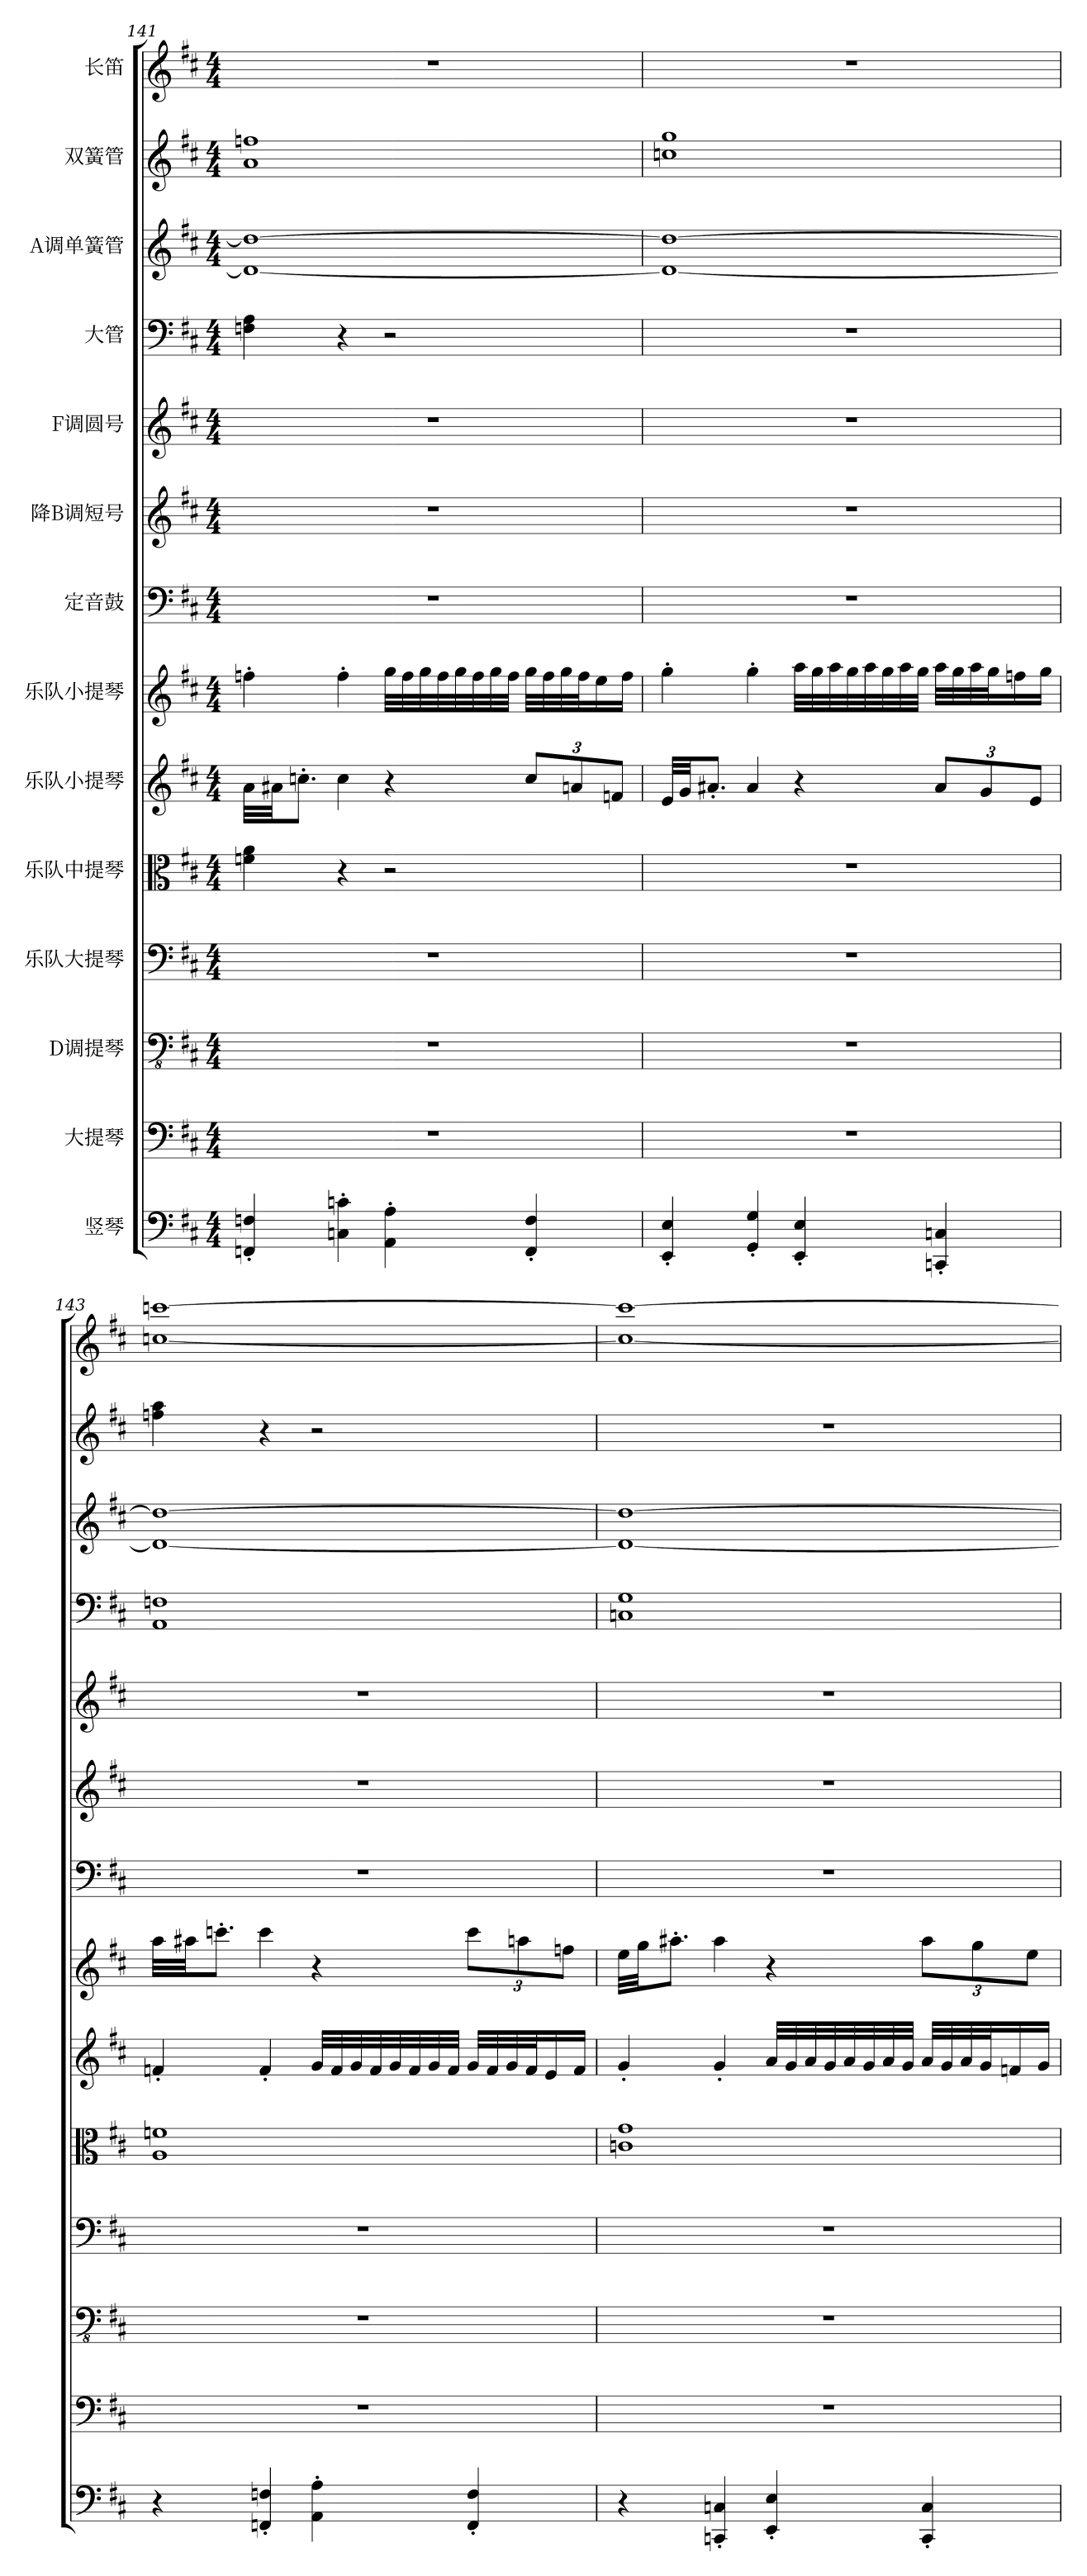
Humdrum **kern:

**kern	**kern	**kern	**kern	**kern	**kern	**kern	**kern	**kern	**kern	**kern	**kern	**kern	**kern
*part14	*part13	*part12	*part11	*part10	*part9	*part8	*part7	*part6	*part5	*part4	*part3	*part2	*part1
*staff14	*staff13	*staff12	*staff11	*staff10	*staff9	*staff8	*staff7	*staff6	*staff5	*staff4	*staff3	*staff2	*staff1
*I"竖琴	*I"大提琴	*I"D调提琴	*I"乐队大提琴	*I"乐队中提琴	*I"乐队小提琴	*I"乐队小提琴	*I"定音鼓	*I"降B调短号	*I"F调圆号	*I"大管	*I"A调单簧管	*I"双簧管	*I"长笛
*clefF4	*clefF4	*clefFv4	*clefF4	*clefC3	*clefG2	*clefG2	*clefF4	*clefG2	*clefG2	*clefF4	*clefG2	*clefG2	*clefG2
*	*	*ITrd7c12	*	*	*	*	*	*ITrd1c2	*ITrd4c7	*	*ITrd2c3	*	*
*k[f#c#]	*k[f#c#]	*k[f#c#]	*k[f#c#]	*k[f#c#]	*k[f#c#]	*k[f#c#]	*k[f#c#]	*k[]	*k[f#]	*k[f#c#]	*k[f#c#g#d#a#]	*k[f#c#]	*k[f#c#]
*M4/4	*M4/4	*M4/4	*M4/4	*M4/4	*M4/4	*M4/4	*M4/4	*M4/4	*M4/4	*M4/4	*M4/4	*M4/4	*M4/4
=141	=141	=141	=141	=141	=141	=141	=141	=141	=141	=141	=141	=141	=141
4FFn/' 4Fn/'	1r	1r	1r	4fn\ 4a\	32a\LLL	4ffn'\	1r	1r	1r	4Fn\ 4A\	1B#_ 1b#_	1a 1ffn	1r
.	.	.	.	.	32a#X\JJ	.	.	.	.	.	.	.	.
.	.	.	.	.	8.ccn'\J	.	.	.	.	.	.	.	.
4Cn\' 4cn\'	.	.	.	4r	4cc\	4ff'\	.	.	.	4r	.	.	.
4AA\' 4A\'	.	.	.	2r	4r	32gg\LLL	.	.	.	2r	.	.	.
.	.	.	.	.	.	32ff\	.	.	.	.	.	.	.
.	.	.	.	.	.	32gg\	.	.	.	.	.	.	.
.	.	.	.	.	.	32ff\	.	.	.	.	.	.	.
.	.	.	.	.	.	32gg\	.	.	.	.	.	.	.
.	.	.	.	.	.	32ff\	.	.	.	.	.	.	.
.	.	.	.	.	.	32gg\	.	.	.	.	.	.	.
.	.	.	.	.	.	32ff\JJJ	.	.	.	.	.	.	.
*	*	*	*	*	*Xbrackettup	*	*	*	*	*	*	*	*
4FF/' 4F/'	.	.	.	.	12cc/L	32gg\LLL	.	.	.	.	.	.	.
.	.	.	.	.	.	32ff\	.	.	.	.	.	.	.
.	.	.	.	.	.	32gg\	.	.	.	.	.	.	.
.	.	.	.	.	12an/	.	.	.	.	.	.	.	.
.	.	.	.	.	.	32ff\J	.	.	.	.	.	.	.
.	.	.	.	.	.	16ee\	.	.	.	.	.	.	.
.	.	.	.	.	12fn/J	.	.	.	.	.	.	.	.
.	.	.	.	.	.	16ff\JJ	.	.	.	.	.	.	.
!!LO:PB:g=z
=142	=142	=142	=142	=142	=142	=142	=142	=142	=142	=142	=142	=142	=142
4EE/' 4E/'	1r	1r	1r	1r	32e/LLL	4gg'\	1r	1r	1r	1r	1B#_ 1b#_	1ccn 1gg	1r
.	.	.	.	.	32g/JJ	.	.	.	.	.	.	.	.
.	.	.	.	.	8.a#X'/J	.	.	.	.	.	.	.	.
4GG/' 4G/'	.	.	.	.	4a#/	4gg'\	.	.	.	.	.	.	.
4EE/' 4E/'	.	.	.	.	4r	32aa\LLL	.	.	.	.	.	.	.
.	.	.	.	.	.	32gg\	.	.	.	.	.	.	.
.	.	.	.	.	.	32aa\	.	.	.	.	.	.	.
.	.	.	.	.	.	32gg\	.	.	.	.	.	.	.
.	.	.	.	.	.	32aa\	.	.	.	.	.	.	.
.	.	.	.	.	.	32gg\	.	.	.	.	.	.	.
.	.	.	.	.	.	32aa\	.	.	.	.	.	.	.
.	.	.	.	.	.	32gg\JJJ	.	.	.	.	.	.	.
4CCn/' 4Cn/'	.	.	.	.	12a#/L	32aa\LLL	.	.	.	.	.	.	.
.	.	.	.	.	.	32gg\	.	.	.	.	.	.	.
.	.	.	.	.	.	32aa\	.	.	.	.	.	.	.
.	.	.	.	.	12g/	.	.	.	.	.	.	.	.
.	.	.	.	.	.	32gg\J	.	.	.	.	.	.	.
.	.	.	.	.	.	16ffn\	.	.	.	.	.	.	.
.	.	.	.	.	12e/J	.	.	.	.	.	.	.	.
.	.	.	.	.	.	16gg\JJ	.	.	.	.	.	.	.
=143	=143	=143	=143	=143	=143	=143	=143	=143	=143	=143	=143	=143	=143
4r	1r	1r	1r	1A 1fn	4fn'/	32aa\LLL	1r	1r	1r	1AA 1Fn	1B#_ 1b#_	4ffn\ 4aa\	[1ccn [1cccn
.	.	.	.	.	.	32aa#X\JJ	.	.	.	.	.	.	.
.	.	.	.	.	.	8.cccn'\J	.	.	.	.	.	.	.
4FFn/' 4Fn/'	.	.	.	.	4f'/	4ccc\	.	.	.	.	.	4r	.
4AA\' 4A\'	.	.	.	.	32g/LLL	4r	.	.	.	.	.	2r	.
.	.	.	.	.	32f/	.	.	.	.	.	.	.	.
.	.	.	.	.	32g/	.	.	.	.	.	.	.	.
.	.	.	.	.	32f/	.	.	.	.	.	.	.	.
.	.	.	.	.	32g/	.	.	.	.	.	.	.	.
.	.	.	.	.	32f/	.	.	.	.	.	.	.	.
.	.	.	.	.	32g/	.	.	.	.	.	.	.	.
.	.	.	.	.	32f/JJJ	.	.	.	.	.	.	.	.
*	*	*	*	*	*	*Xbrackettup	*	*	*	*	*	*	*
4FF/' 4F/'	.	.	.	.	32g/LLL	12ccc\L	.	.	.	.	.	.	.
.	.	.	.	.	32f/	.	.	.	.	.	.	.	.
.	.	.	.	.	32g/	.	.	.	.	.	.	.	.
.	.	.	.	.	.	12aan\	.	.	.	.	.	.	.
.	.	.	.	.	32f/J	.	.	.	.	.	.	.	.
.	.	.	.	.	16e/	.	.	.	.	.	.	.	.
.	.	.	.	.	.	12ffn\J	.	.	.	.	.	.	.
.	.	.	.	.	16f/JJ	.	.	.	.	.	.	.	.
!!LO:PB:g=z
=144	=144	=144	=144	=144	=144	=144	=144	=144	=144	=144	=144	=144	=144
4r	1r	1r	1r	1cn 1g	4g'/	32ee\LLL	1r	1r	1r	1Cn 1G	1B#_ 1b#_	1r	1cc_ 1ccc_
.	.	.	.	.	.	32gg\JJ	.	.	.	.	.	.	.
.	.	.	.	.	.	8.aa#X'\J	.	.	.	.	.	.	.
4CCn/' 4Cn/'	.	.	.	.	4g'/	4aa#\	.	.	.	.	.	.	.
4EE/' 4E/'	.	.	.	.	32a/LLL	4r	.	.	.	.	.	.	.
.	.	.	.	.	32g/	.	.	.	.	.	.	.	.
.	.	.	.	.	32a/	.	.	.	.	.	.	.	.
.	.	.	.	.	32g/	.	.	.	.	.	.	.	.
.	.	.	.	.	32a/	.	.	.	.	.	.	.	.
.	.	.	.	.	32g/	.	.	.	.	.	.	.	.
.	.	.	.	.	32a/	.	.	.	.	.	.	.	.
.	.	.	.	.	32g/JJJ	.	.	.	.	.	.	.	.
4CC/' 4C/'	.	.	.	.	32a/LLL	12aa#\L	.	.	.	.	.	.	.
.	.	.	.	.	32g/	.	.	.	.	.	.	.	.
.	.	.	.	.	32a/	.	.	.	.	.	.	.	.
.	.	.	.	.	.	12gg\	.	.	.	.	.	.	.
.	.	.	.	.	32g/J	.	.	.	.	.	.	.	.
.	.	.	.	.	16fn/	.	.	.	.	.	.	.	.
.	.	.	.	.	.	12ee\J	.	.	.	.	.	.	.
.	.	.	.	.	16g/JJ	.	.	.	.	.	.	.	.
=	=	=	=	=	=	=	=	=	=	=	=	=	=
*-	*-	*-	*-	*-	*-	*-	*-	*-	*-	*-	*-	*-	*-
